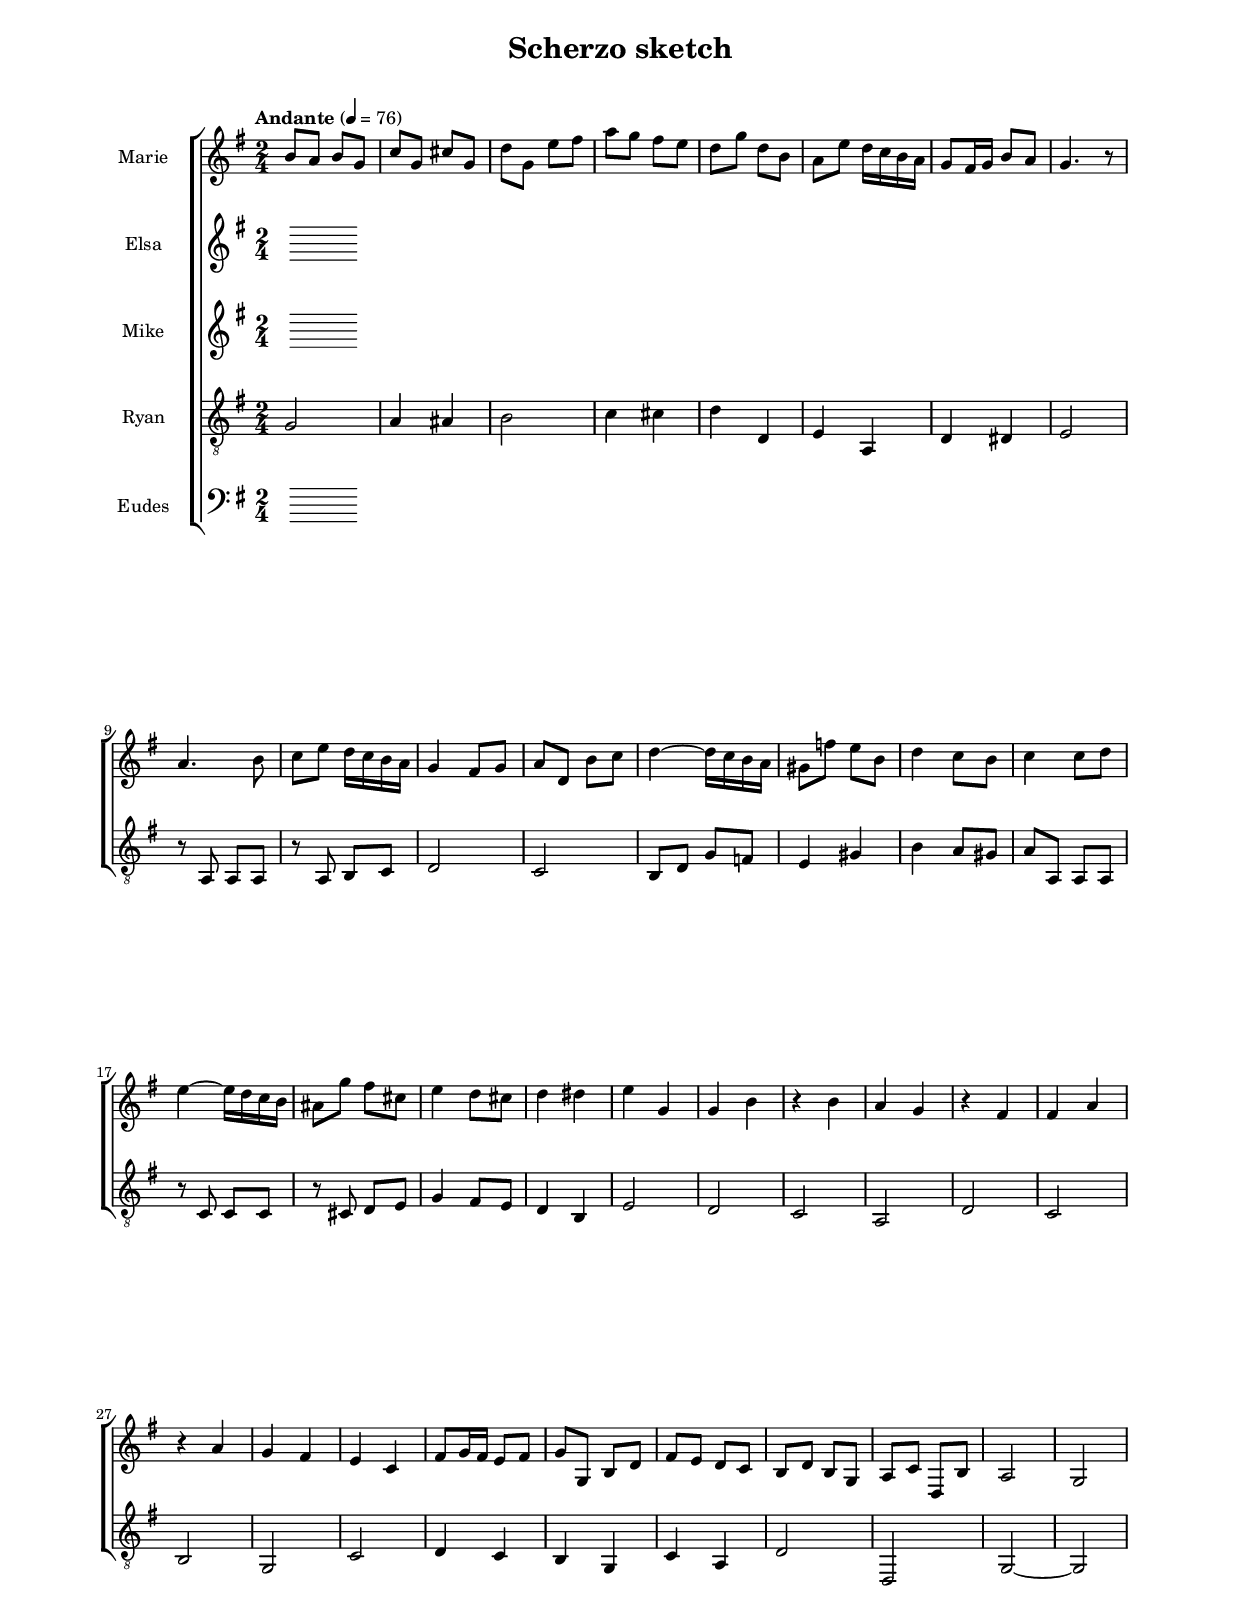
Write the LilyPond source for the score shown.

\version "2.19.0"
\include "defs-devel.ly"

marD = \markup \null
elsD = \markup \null
mikD = \markup \null
rynZ = \markup \null
desD = \markup \null

#(set-global-staff-size 15.87)
autoBeamInstruction = \autoBeamOn

solo = \markup \italic "solo"
psolo = \markup \italic "(solo)"
skat = \markup \italic "sit skat"
shoot = \markup \italic "SYT"

\header {
  title = "Scherzo sketch"
  %arranger = "arr. (anon)"
}
\paper {
  #(define fonts
    (set-global-fonts
    #:music "lilyjazz"
    #:brace "lilyjazz"
    #:roman "LilyJAZZText"
    #:sans "LilyJAZZChord"
    #:factor (/ staff-height pt 20)
  ))
  ragged-right = ##f
  left-margin = 0.75\in
  right-margin = 0.75\in
  top-margin = 0.5\in
  bottom-margin = 0.6\in
  ragged-last-bottom = ##f
  %max-systems-per-page = #2
  %oddHeaderMarkup = "FIRST FULL DRAFT 20.10.14 4:44"
  %evenHeaderMarkup = "FIRST FULL DRAFT 20.10.14 4:44"
}


#(ly:set-option 'point-and-click #f)

#(set-global-staff-size 15.87)

railroad =  {
  \once \override BreathingSign.text = \markup \musicglyph #"scripts.caesura.straight"
  \breathe
}
myred = \once \override NoteHead #'color = #red

php = \once \override Hairpin.stencil = #(parenthesize-callback ly:hairpin::print)

\paper {
  footnote-separator-markup = \markup { \column { " "\override #`(span-factor . 1/5) { \draw-hline } }}
  footnote-padding = 1\mm
  top-system-spacing = #'((basic-distance . 1) (minimum-distance . 0) (padding . 1) (stretchability . 40))
  bottom-system-spacing = #'((basic-distance . 1) (minimum-distance . 0) (padding . 1) (stretchability . 50))
  ragged-right = ##f
}

prefatoryMatter = {
  \key g \major
  \autoBeamInstruction
  \time 2/4
}

scorePrefatoryMatter = {
  \prefatoryMatter
}

midiPrefatoryMatter = {
  \prefatoryMatter
}


marks = {
  \tempo "Andante" 4=76
  
}

soprano = \relative c'' {
  b8 a b g |
  c g cis g |
  d' g, e' fis |
  a g fis e |
  d g d b |
  a e' d16 c b a |
  g8 fis16 g b8 a |
  g4. r8 |
  a4. b8 |
  c8 e d16 c b a |
  g4 fis8 g |
  a d, b' c |
  d4 ~ d16 c b a |
  gis8 f' e b |
  d4 c8 b |
  c4 c8 d |
  e4 ~ e16 d c b |
  ais8 g' fis cis |
  e4 d8 cis |
  d4 dis |
  e g, |
  g b |
  r b |
  a g |
  r fis |
  fis a |
  r a |
  g fis |
  e4 c |
  fis8 g16 fis e8 fis |
  g g, b d |
  fis e d c |
  b d b g |
  a c d, b' |
  a2 |
  g 
 
}

sopranoWords = \lyricmode {
}

mezzo = \relative c' {
}

mezzoWords = \lyricmode {
}


alto = \relative c'' {
}

altoWords = \lyricmode {
}

tenor = \relative c' {
  \clef "treble_8"
  g2 |
  a4 ais |
  b2 |
  c4 cis |
  d d, |
  e a, |
  d dis |
  e2 |
  r8 a,8 a a |
  r a b c |
  d2 |
  c |
  b8 d g f |
  e4 gis |
  b4 a8 gis |
  a a, a a |
  r c c c |
  r cis d e |
  g4 fis8 e |
  d4 b |
  e2 |
  d |
  c |
  a |
  d |
  c |
  b |
  g |
  c |
  d4 c |
  b g |
  c a |
  d2 |
  d, |
  g ~ |
  g
}

tenorWords = \lyricmode {
}

bass = \relative c {
  \clef "bass"
}

bassWords = \lyricmode {
}

\score {
  \new ChoirStaff <<
    \new Staff \with { instrumentName = #"Marie" %shortInstrumentName = #"M."
} <<
      \new Voice = "soprano" { << { \numericTimeSignature
	\scorePrefatoryMatter
        \soprano
      } {
	\scorePrefatoryMatter
        \marks
      } >> }
      \new Lyrics \lyricsto "soprano" {
        \sopranoWords
      }
    >>
    \new Staff \with { instrumentName = #"Elsa" %shortInstrumentName = #"E."
} <<
      \new Voice = "mezzo" { \numericTimeSignature
	\scorePrefatoryMatter
        \mezzo
      }
      \new Lyrics \lyricsto "mezzo" {
        \mezzoWords
      }
    >>
    \new Staff \with { instrumentName = #"Mike" %shortInstrumentName = #"Mk."
} <<
      \new Voice = "alto" { \numericTimeSignature
	\scorePrefatoryMatter
        \alto
      }
      \new Lyrics \lyricsto "alto" {
        \altoWords
      }
    >>
    \new Staff \with { instrumentName = #"Ryan" %shortInstrumentName = #"R."
} <<
      \new Voice = "tenor" { \numericTimeSignature
	\scorePrefatoryMatter
        \tenor
      }
      \new Lyrics \lyricsto "tenor" {
        \tenorWords
      }
    >>
    \new Staff \with { instrumentName = #"Eudes" %shortInstrumentName = #"P." %\markup { \concat { E \super u . } }
} <<
      \new Voice = "bass" { \numericTimeSignature
	\scorePrefatoryMatter
        \bass
      }
      \new Lyrics \lyricsto "bass" {
        \bassWords
      }
    >>
  >>
  \layout {
    \context {
      \Voice
      \override TextScript #'layer = #6
      \override NoteHead #'layer = #7
      \override Glissando #'breakable = ##t
      \override TupletNumber #'breakable = ##t
      \override TupletBracket #'breakable = ##t
      \override DynamicLineSpanner.direction = #UP
      \remove "Forbid_line_break_engraver"
    }
    \context {
      \Staff
      %\consists "Metronome_mark_engraver"
      \override TimeSignature #'style = #'numbered
      \override StaffSymbol #'layer = #4
      \override TimeSignature #'layer = #3
      \override TimeSignature #'whiteout = ##t
    }
    \context {
      \Lyrics
      %\override LyricText #'whiteout = ##t
      \override LyricText #'layer = #6
    }
    \context {
      \Score
      %\remove "Metronome_mark_engraver"
      \override NonMusicalPaperColumn #'allow-loose-spacing = ##f
    }
  }
}

%{
\score {
  \new PianoStaff <<
    \new Staff  {
      \new Voice = "soprano" { << { \numericTimeSignature
	\scorePrefatoryMatter
        \soprano
      } \\ { \mezzo } \\ { \alto } {
	\scorePrefatoryMatter
        \marks
      } >> }
    }
    \new Staff  {
      \new Voice = "soprano" { << { \numericTimeSignature
	\scorePrefatoryMatter
        \tenor
      } \\ \\ { \bass } {
	\scorePrefatoryMatter
        \marks
      } >> }
    }
  >>
  \layout {
    \context {
      \Voice
      \override TextScript #'layer = #6
      \override NoteHead #'layer = #7
      \override Glissando #'breakable = ##t
      \override TupletNumber #'breakable = ##t
      \override TupletBracket #'breakable = ##t
      \remove "Forbid_line_break_engraver"
    }
    \context {
      \Staff
      %\consists "Metronome_mark_engraver"
      \override TimeSignature #'style = #'numbered
      \override StaffSymbol #'layer = #4
      \override TimeSignature #'layer = #3
      \override TimeSignature #'whiteout = ##t
    }
    \context {
      \Lyrics
      %\override LyricText #'whiteout = ##t
      \override LyricText #'layer = #6
    }
    \context {
      \Score
      %\remove "Metronome_mark_engraver"
      \override NonMusicalPaperColumn #'allow-loose-spacing = ##f
    }
  }
}
%}

%%% MIDI

\score {
  \new ChoirStaff <<
    \new Staff \with { instrumentName = #"Marie" %shortInstrumentName = #"M."
} <<
      \new Voice = "soprano" { << { \numericTimeSignature
	\midiPrefatoryMatter
        \soprano
      } {
	\midiPrefatoryMatter
        \marks
      } >> }
      \new Lyrics \lyricsto "soprano" {
        \sopranoWords
      }
    >>
    \new Staff \with { instrumentName = #"Elsa" %shortInstrumentName = #"E."
} <<
      \new Voice = "mezzo" { \numericTimeSignature
	\midiPrefatoryMatter
        \mezzo
      }
      \new Lyrics \lyricsto "mezzo" {
        \mezzoWords
      }
    >>
    \new Staff \with { instrumentName = #"Mike" %shortInstrumentName = #"Mk."
} <<
      \new Voice = "alto" { \numericTimeSignature
	\midiPrefatoryMatter
        \alto
      }
      \new Lyrics \lyricsto "alto" {
        \altoWords
      }
    >>
    \new Staff \with { instrumentName = #"Ryan" %shortInstrumentName = #"R."
} <<
      \new Voice = "tenor" { \numericTimeSignature
	\midiPrefatoryMatter
        \tenor
      }
      \new Lyrics \lyricsto "tenor" {
        \tenorWords
      }
    >>
    \new Staff \with { instrumentName = #"Eudes" %shortInstrumentName = #"P." %\markup { \concat { E \super u . } }
} <<
      \new Voice = "bass" { \numericTimeSignature
	\midiPrefatoryMatter
        \bass
      }
      \new Lyrics \lyricsto "bass" {
        \bassWords
      }
    >>
  >>
  \midi {}
}
